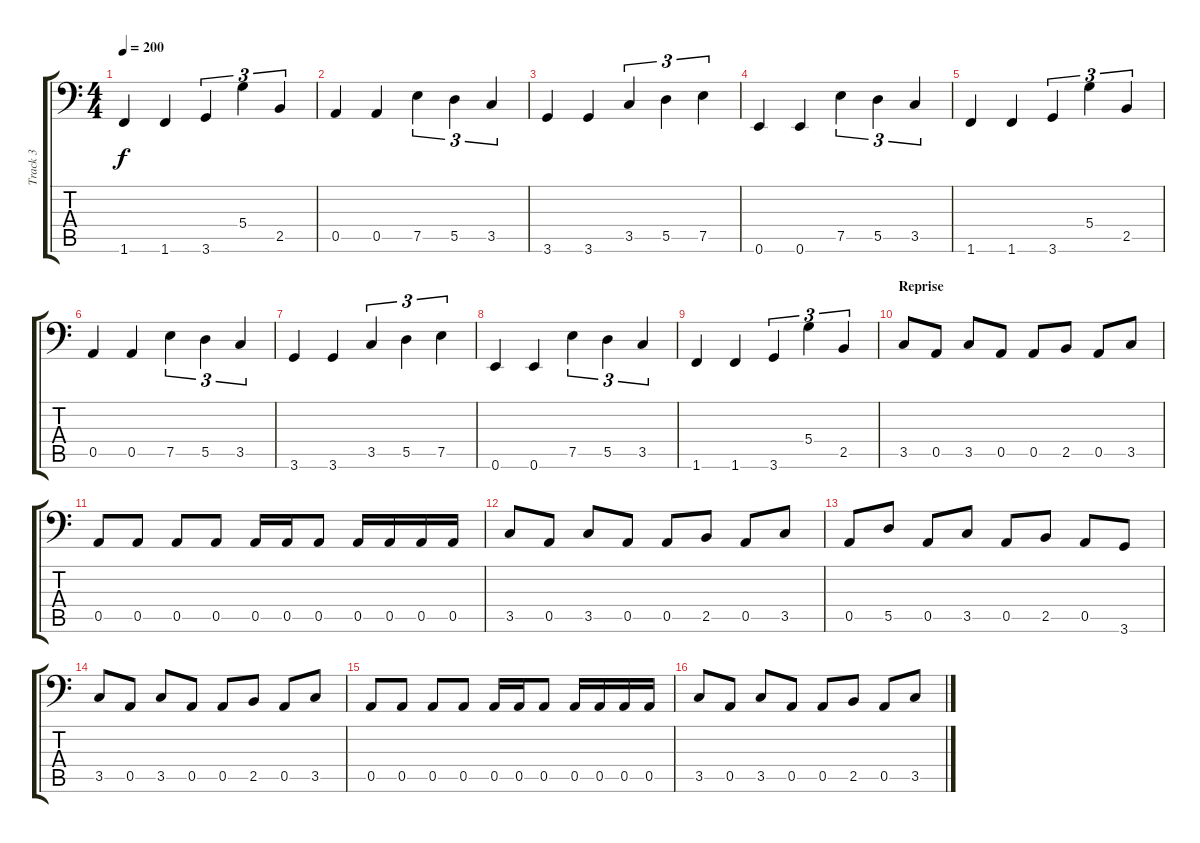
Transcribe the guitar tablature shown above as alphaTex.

\track ("Track 3" "Track 3") {instrument electricbassfinger}
\staff {score tabs}
\tuning (E3 B2 G2 D2 A1 E1) {hide}
\ts (4 4)
\tempo 200
\clef f4
\ks c
1.6.4{dy f} 1.6.4 3.6.4{tu (3 2)} 5.4.4{tu (3 2)} 2.5.4{tu (3 2)} |
0.5.4 0.5.4 7.5.4{tu (3 2)} 5.5.4{tu (3 2)} 3.5.4{tu (3 2)} |
3.6.4 3.6.4 3.5.4{tu (3 2)} 5.5.4{tu (3 2)} 7.5.4{tu (3 2)} |
0.6.4 0.6.4 7.5.4{tu (3 2)} 5.5.4{tu (3 2)} 3.5.4{tu (3 2)} |
1.6.4 1.6.4 3.6.4{tu (3 2)} 5.4.4{tu (3 2)} 2.5.4{tu (3 2)} |
0.5.4 0.5.4 7.5.4{tu (3 2)} 5.5.4{tu (3 2)} 3.5.4{tu (3 2)} |
3.6.4 3.6.4 3.5.4{tu (3 2)} 5.5.4{tu (3 2)} 7.5.4{tu (3 2)} |
0.6.4 0.6.4 7.5.4{tu (3 2)} 5.5.4{tu (3 2)} 3.5.4{tu (3 2)} |
1.6.4 1.6.4 3.6.4{tu (3 2)} 5.4.4{tu (3 2)} 2.5.4{tu (3 2)} |
\section ("" "Reprise")
3.5.8 0.5.8 3.5.8 0.5.8 0.5.8 2.5.8 0.5.8 3.5.8 |
0.5.8 0.5.8 0.5.8 0.5.8 0.5.16 0.5.16 0.5.8 0.5.16 0.5.16 0.5.16 0.5.16 |
3.5.8 0.5.8 3.5.8 0.5.8 0.5.8 2.5.8 0.5.8 3.5.8 |
0.5.8 5.5.8 0.5.8 3.5.8 0.5.8 2.5.8 0.5.8 3.6.8 |
3.5.8 0.5.8 3.5.8 0.5.8 0.5.8 2.5.8 0.5.8 3.5.8 |
0.5.8 0.5.8 0.5.8 0.5.8 0.5.16 0.5.16 0.5.8 0.5.16 0.5.16 0.5.16 0.5.16 |
3.5.8 0.5.8 3.5.8 0.5.8 0.5.8 2.5.8 0.5.8 3.5.8
